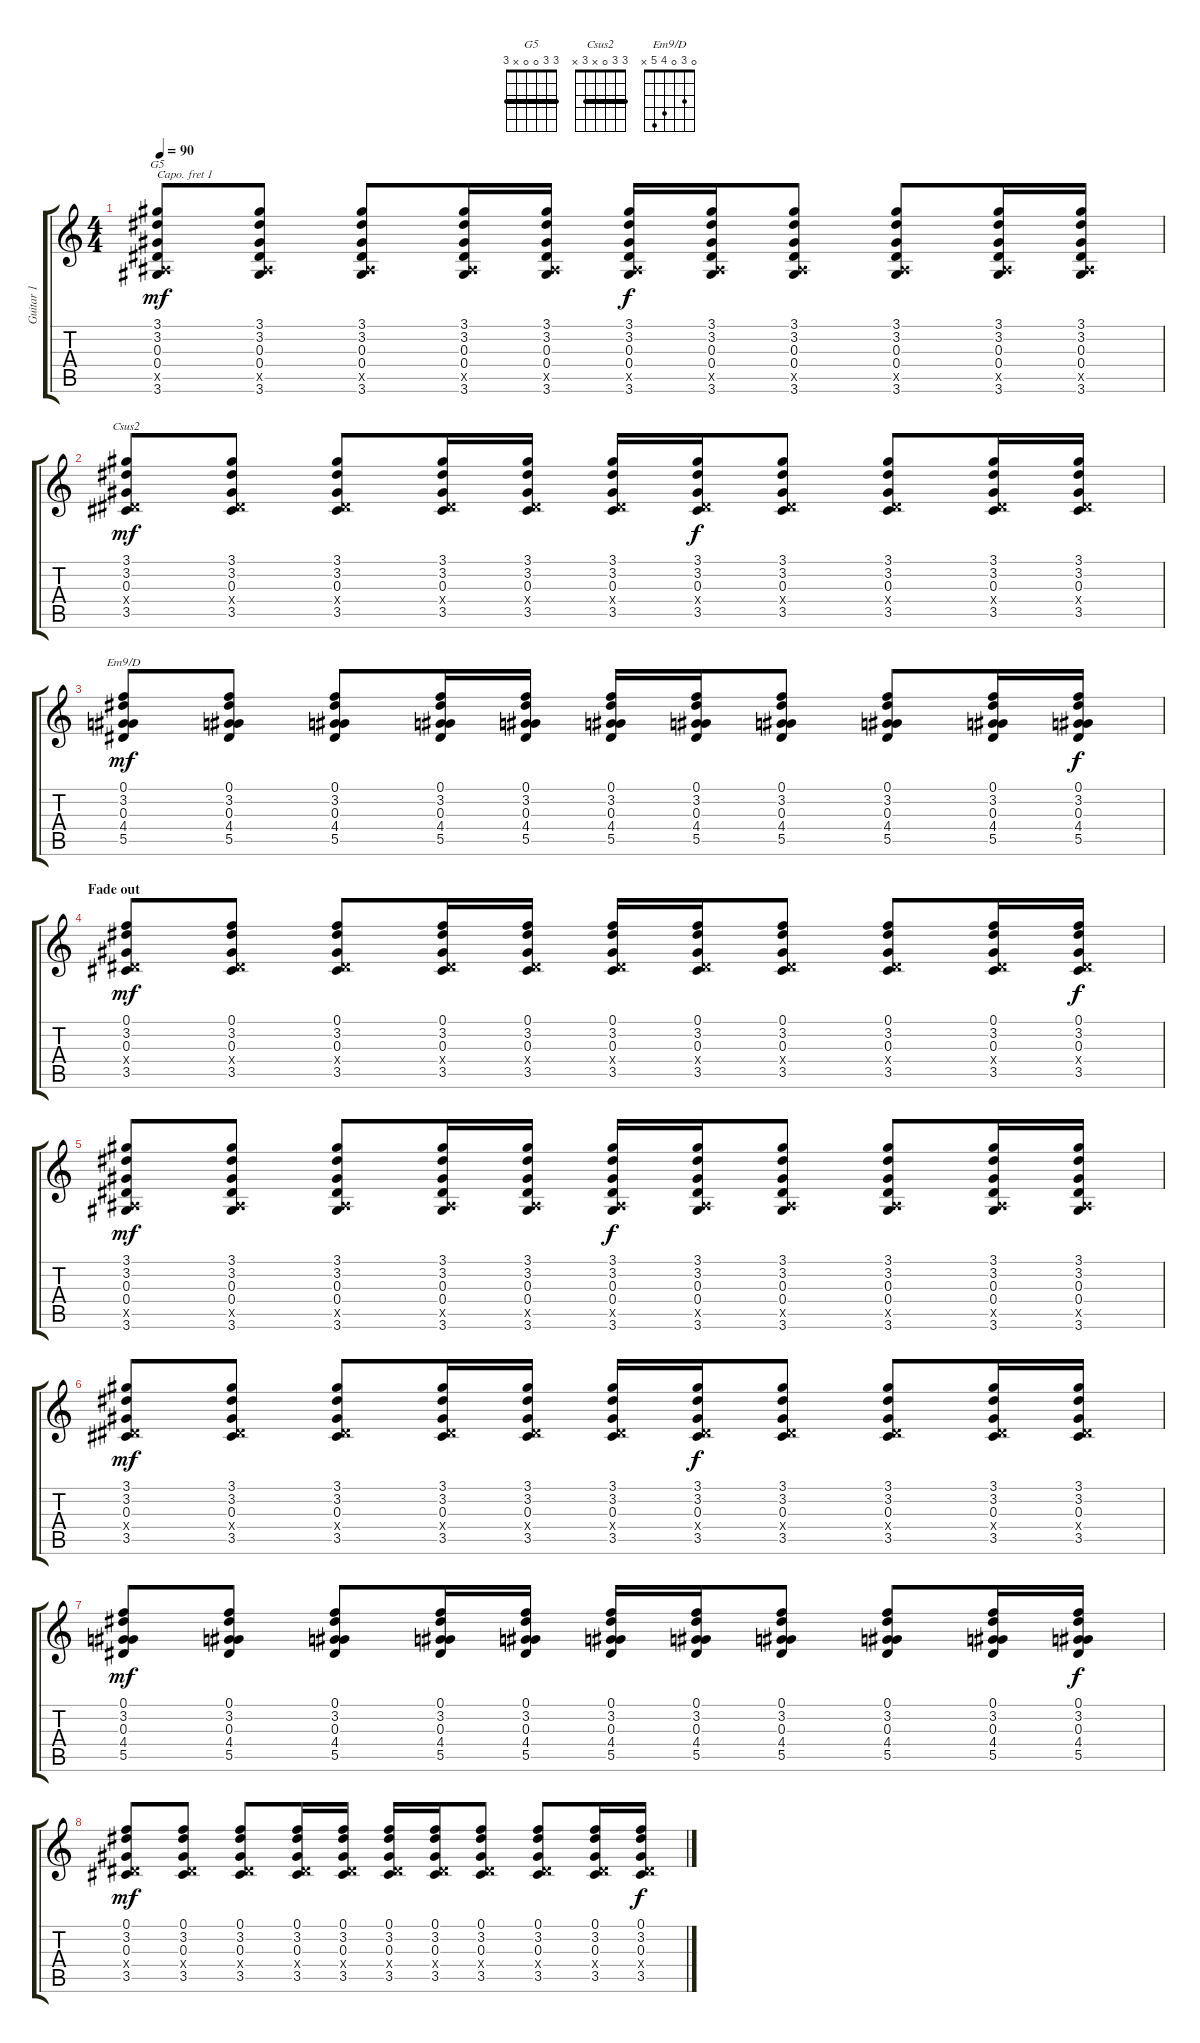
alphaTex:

\track ("Guitar 1" "Guitar 1") {instrument acousticguitarsteel}
\staff {score tabs}
\capo 1
\tuning (E4 B3 G3 D3 A2 E2) {hide}
\chord ("G5" 3 3 0 0 x 3) {barre 3}
\chord ("Csus2" 3 3 0 x 3 x) {barre 3}
\chord ("Em9/D" 0 3 0 4 5 x)
\ts (4 4)
\tempo 90
\clef g2
\ks c
(3.1 3.2 0.3 0.4 0.5{x} 3.6).8{ch "G5" dy mf} (3.1 3.2 0.3 0.4 0.5{x} 3.6).8 (3.1 3.2 0.3 0.4 0.5{x} 3.6).8 (3.1 3.2 0.3 0.4 0.5{x} 3.6).16 (3.1 3.2 0.3 0.4 0.5{x} 3.6).16 (3.1 3.2 0.3 0.4 0.5{x} 3.6).16{dy f} (3.1 3.2 0.3 0.4 0.5{x} 3.6).16 (3.1 3.2 0.3 0.4 0.5{x} 3.6).8 (3.1 3.2 0.3 0.4 0.5{x} 3.6).8 (3.1 3.2 0.3 0.4 0.5{x} 3.6).16 (3.1 3.2 0.3 0.4 0.5{x} 3.6).16 |
(3.1 3.2 0.3 0.4{x} 3.5).8{ch "Csus2" dy mf} (3.1 3.2 0.3 0.4{x} 3.5).8 (3.1 3.2 0.3 0.4{x} 3.5).8 (3.1 3.2 0.3 0.4{x} 3.5).16 (3.1 3.2 0.3 0.4{x} 3.5).16 (3.1 3.2 0.3 0.4{x} 3.5).16 (3.1 3.2 0.3 0.4{x} 3.5).16{dy f} (3.1 3.2 0.3 0.4{x} 3.5).8 (3.1 3.2 0.3 0.4{x} 3.5).8 (3.1 3.2 0.3 0.4{x} 3.5).16 (3.1 3.2 0.3 0.4{x} 3.5).16 |
(0.1 3.2 0.3 4.4 5.5).8{ch "Em9/D" dy mf} (0.1 3.2 0.3 4.4 5.5).8 (0.1 3.2 0.3 4.4 5.5).8 (0.1 3.2 0.3 4.4 5.5).16 (0.1 3.2 0.3 4.4 5.5).16 (0.1 3.2 0.3 4.4 5.5).16 (0.1 3.2 0.3 4.4 5.5).16 (0.1 3.2 0.3 4.4 5.5).8 (0.1 3.2 0.3 4.4 5.5).8 (0.1 3.2 0.3 4.4 5.5).16 (0.1 3.2 0.3 4.4 5.5).16{dy f} |
\section ("" "Fade out")
(0.1 3.2 0.3 0.4{x} 3.5).8{dy mf volume 5} (0.1 3.2 0.3 0.4{x} 3.5).8 (0.1 3.2 0.3 0.4{x} 3.5).8 (0.1 3.2 0.3 0.4{x} 3.5).16 (0.1 3.2 0.3 0.4{x} 3.5).16 (0.1 3.2 0.3 0.4{x} 3.5).16 (0.1 3.2 0.3 0.4{x} 3.5).16 (0.1 3.2 0.3 0.4{x} 3.5).8 (0.1 3.2 0.3 0.4{x} 3.5).8 (0.1 3.2 0.3 0.4{x} 3.5).16 (0.1 3.2 0.3 0.4{x} 3.5).16{dy f} |
(3.1 3.2 0.3 0.4 0.5{x} 3.6).8{dy mf} (3.1 3.2 0.3 0.4 0.5{x} 3.6).8 (3.1 3.2 0.3 0.4 0.5{x} 3.6).8 (3.1 3.2 0.3 0.4 0.5{x} 3.6).16 (3.1 3.2 0.3 0.4 0.5{x} 3.6).16 (3.1 3.2 0.3 0.4 0.5{x} 3.6).16{dy f} (3.1 3.2 0.3 0.4 0.5{x} 3.6).16 (3.1 3.2 0.3 0.4 0.5{x} 3.6).8 (3.1 3.2 0.3 0.4 0.5{x} 3.6).8 (3.1 3.2 0.3 0.4 0.5{x} 3.6).16 (3.1 3.2 0.3 0.4 0.5{x} 3.6).16 |
(3.1 3.2 0.3 0.4{x} 3.5).8{dy mf} (3.1 3.2 0.3 0.4{x} 3.5).8 (3.1 3.2 0.3 0.4{x} 3.5).8 (3.1 3.2 0.3 0.4{x} 3.5).16 (3.1 3.2 0.3 0.4{x} 3.5).16 (3.1 3.2 0.3 0.4{x} 3.5).16 (3.1 3.2 0.3 0.4{x} 3.5).16{dy f} (3.1 3.2 0.3 0.4{x} 3.5).8 (3.1 3.2 0.3 0.4{x} 3.5).8 (3.1 3.2 0.3 0.4{x} 3.5).16 (3.1 3.2 0.3 0.4{x} 3.5).16 |
(0.1 3.2 0.3 4.4 5.5).8{dy mf} (0.1 3.2 0.3 4.4 5.5).8 (0.1 3.2 0.3 4.4 5.5).8 (0.1 3.2 0.3 4.4 5.5).16 (0.1 3.2 0.3 4.4 5.5).16 (0.1 3.2 0.3 4.4 5.5).16 (0.1 3.2 0.3 4.4 5.5).16 (0.1 3.2 0.3 4.4 5.5).8 (0.1 3.2 0.3 4.4 5.5).8 (0.1 3.2 0.3 4.4 5.5).16 (0.1 3.2 0.3 4.4 5.5).16{dy f} |
(0.1 3.2 0.3 0.4{x} 3.5).8{dy mf volume 0} (0.1 3.2 0.3 0.4{x} 3.5).8 (0.1 3.2 0.3 0.4{x} 3.5).8 (0.1 3.2 0.3 0.4{x} 3.5).16 (0.1 3.2 0.3 0.4{x} 3.5).16 (0.1 3.2 0.3 0.4{x} 3.5).16 (0.1 3.2 0.3 0.4{x} 3.5).16 (0.1 3.2 0.3 0.4{x} 3.5).8 (0.1 3.2 0.3 0.4{x} 3.5).8 (0.1 3.2 0.3 0.4{x} 3.5).16 (0.1 3.2 0.3 0.4{x} 3.5).16{dy f}
